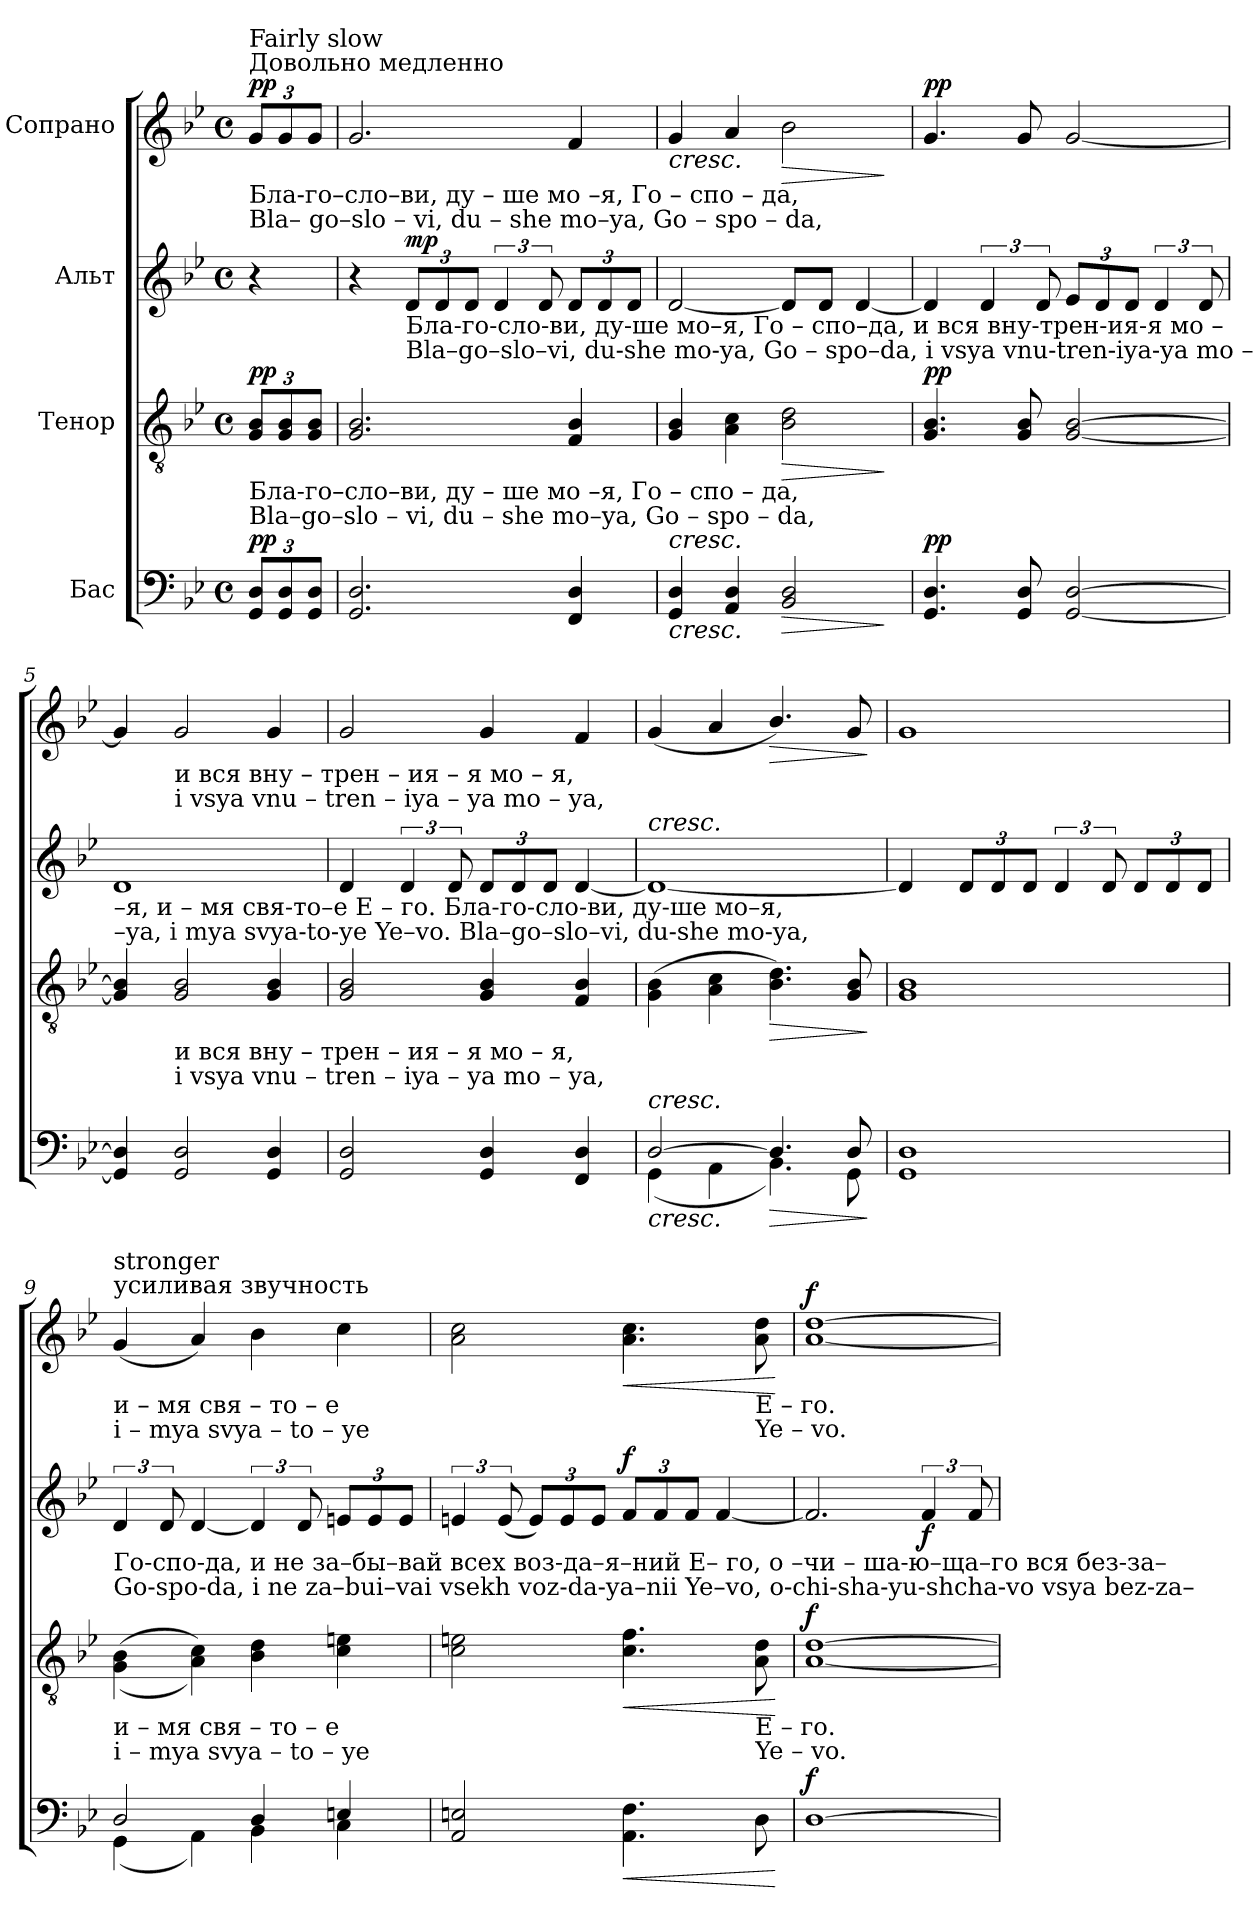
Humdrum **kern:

**kern	**dynam	**kern	**dynam	**kern	**dynam	**kern	**dynam
*part4	*part4	*part3	*part3	*part2	*part2	*part1	*part1
*staff4	*staff4	*staff3	*staff3	*staff2	*staff2	*staff1	*staff1
*I"Бас	*	*I"Тенор	*	*I"Альт	*	*I"Сопрано	*
*clefF4	*	*clefGv2	*	*clefG2	*	*clefG2	*
*k[b-e-]	*	*k[b-e-]	*	*k[b-e-]	*	*k[b-e-]	*
*M4/4	*	*M4/4	*	*M4/4	*	*M4/4	*
*met(c)	*	*met(c)	*	*met(c)	*	*met(c)	*
*MM50	*	*MM50	*	*MM50	*	*MM50	*
=1	=1	=1	=1	=1	=1	=1	=1
!	!	!	!	!	!	!LO:TX:a:t=Довольно медленно	!
!	!	!	!	!	!	!LO:TX:a:t=Fairly slow	!
!	!	!	!	!	!	!LO:TX:b:t=Бла-го–сло–ви,                                                ду         –         ше   мо –я,                         Го   –   спо – да,	!
!	!	!	!	!	!	!LO:TX:b:t=Bla– go–slo – vi,                                                du          –        she  mo–ya,                       Go   –   spo – da,	!
!	!	!LO:TX:b:t=Бла-го–сло–ви,                                               ду         –          ше   мо –я,                        Го    –   спо – да,	!	!	!	!	!
!	!	!LO:TX:b:t=Bla–go–slo – vi,                                                du         –          she  mo–ya,                      Go   –   spo – da,	!	!	!	!	!
!	!LO:DY:a	!	!LO:DY:a	!	!	!	!LO:DY:a
12GG/ 12D/L	pp	12G/ 12B-/L	pp	4r	.	12g/L	pp
12GG/ 12D/	.	12G/ 12B-/	.	.	.	12g/	.
12GG/ 12D/J	.	12G/ 12B-/J	.	.	.	12g/J	.
=2	=2	=2	=2	=2	=2	=2	=2
2.GG/ 2.D/	.	2.G/ 2.B-/	.	4r	.	2.g/	.
!	!	!	!	!LO:TX:b:t=Бла-го-сло-ви, ду-ше мо–я,      Го         –         спо–да,              и  вся вну-трен-ия-я мо  –	!	!	!
!	!	!	!	!LO:TX:b:t=Bla–go–slo–vi,  du-she mo-ya,   Go         –         spo–da,             i vsya vnu-tren-iya-ya mo –	!	!	!
!	!	!	!	!	!LO:DY:a	!	!
.	.	.	.	12d/L	mp	.	.
.	.	.	.	12d/	.	.	.
.	.	.	.	12d/J	.	.	.
.	.	.	.	6d/	.	.	.
.	.	.	.	12d/	.	.	.
4FF/ 4D/	.	4F/ 4B-/	.	12d/L	.	4f/	.
.	.	.	.	12d/	.	.	.
.	.	.	.	12d/J	.	.	.
=3	=3	=3	=3	=3	=3	=3	=3
!	!LO:HP:b	!	!LO:HP:b	!	!	!	!LO:HP:b
4GG/ 4D/	<	4G/ 4B-/	<	[2d/	.	4g/	<
4AA/ 4D/	.	4A\ 4c\	.	.	.	4a/	.
!	!LO:HP:b	!	!LO:HP:b	!	!	!	!LO:HP:b
2BB-/ 2D/	>	2B-\ 2d\	>	8d/L]	.	2b-\	>
.	.	.	.	8d/J	.	.	.
.	.	.	.	[4d/	.	.	.
.	[ ]	.	[ ]	.	.	.	[ ]
=4	=4	=4	=4	=4	=4	=4	=4
!	!LO:DY:a	!	!LO:DY:a	!	!	!	!LO:DY:a
4.GG/ 4.D/	pp	4.G/ 4.B-/	pp	4d/]	.	4.g/	pp
.	.	.	.	6d/	.	.	.
8GG/ 8D/	.	8G/ 8B-/	.	.	.	8g/	.
.	.	.	.	12d/	.	.	.
[2GG/ [2D/	.	[2G/ [2B-/	.	12e-/L	.	[2g/	.
.	.	.	.	12d/	.	.	.
.	.	.	.	12d/J	.	.	.
.	.	.	.	6d/	.	.	.
.	.	.	.	12d/	.	.	.
!!LO:LB:g=z
=5	=5	=5	=5	=5	=5	=5	=5
!	!	!	!	!LO:TX:b:t=–я,                                и    –  мя     свя-то–е    Е – го.                                                                             Бла-го-сло-ви,    ду-ше  мо–я,	!	!	!
!	!	!	!	!LO:TX:b:t=–ya,                              i        mya  svya-to-ye   Ye–vo.                                                                            Bla–go–slo–vi,     du-she mo-ya,	!	!	!
4GG/] 4D/]	.	4G/] 4B-/]	.	1d	.	4g/]	.
!	!	!	!	!	!	!LO:TX:b:t=и          вся     вну         –        трен      –       ия    –     я                                     мо  – я,	!
!	!	!	!	!	!	!LO:TX:b:t=i          vsya    vnu        –         tren        –      iya   –    ya                                   mo – ya,	!
!	!	!LO:TX:b:t=и          вся     вну         –         трен      –       ия    –     я                                    мо  – я,	!	!	!	!	!
!	!	!LO:TX:b:t=i          vsya    vnu         –         tren       –       iya    –   ya                                   mo – ya,	!	!	!	!	!
2GG/ 2D/	.	2G/ 2B-/	.	.	.	2g/	.
4GG/ 4D/	.	4G/ 4B-/	.	.	.	4g/	.
=6	=6	=6	=6	=6	=6	=6	=6
2GG/ 2D/	.	2G/ 2B-/	.	4d/	.	2g/	.
.	.	.	.	6d/	.	.	.
.	.	.	.	12d/	.	.	.
4GG/ 4D/	.	4G/ 4B-/	.	12d/L	.	4g/	.
.	.	.	.	12d/	.	.	.
.	.	.	.	12d/J	.	.	.
4FF/ 4D/	.	4F/ 4B-/	.	[4d/	.	4f/	.
=7	=7	=7	=7	=7	=7	=7	=7
!	!LO:HP:b	!	!LO:HP:b	!	!	!	!LO:HP:b
*^	*	*	*	*	*	*	*
[2D/	(4GG\	<	(4G\ 4B-\	<	1d_	.	(4g/	<
.	4AA\	.	4A\ 4c\	.	.	.	4a/	.
!	!	!LO:HP:b	!	!LO:HP:b	!	!	!	!LO:HP:b
4.D/]	4.BB-\)	>	4.B-\ 4.d\)	>	.	.	4.b-/)	>
8D/	8GG\	.	8G/ 8B-/	.	.	.	8g/	.
*v	*v	*	*	*	*	*	*	*
.	[ ]	.	[ ]	.	.	.	[ ]
=8	=8	=8	=8	=8	=8	=8	=8
1GG 1D	.	1G 1B-	.	4d/]	.	1g	.
.	.	.	.	12d/L	.	.	.
.	.	.	.	12d/	.	.	.
.	.	.	.	12d/J	.	.	.
.	.	.	.	6d/	.	.	.
.	.	.	.	12d/	.	.	.
.	.	.	.	12d/L	.	.	.
.	.	.	.	12d/	.	.	.
.	.	.	.	12d/J	.	.	.
!!LO:LB:g=z
=9	=9	=9	=9	=9	=9	=9	=9
*^	*	*	*	*	*	*	*
!	!	!	!	!	!	!	!LO:TX:a:t=усиливая звучность	!
!	!	!	!	!	!	!	!LO:TX:a:t=stronger	!
!	!	!	!	!	!	!	!LO:TX:b:t=и       –       мя           свя          –          то               –                 е	!
!	!	!	!	!	!	!	!LO:TX:b:t=i        –      mya        svya        –           to               –                 ye	!
!	!	!	!	!	!LO:TX:b:t=Го-спо-да,       и       не   за–бы–вай   всех   воз-да–я–ний  Е– го,                       о –чи – ша-ю–ща–го            вся без-за–	!	!	!
!	!	!	!	!	!LO:TX:b:t=Go-spo-da,       i        ne   za–bui–vai  vsekh  voz-da-ya–nii   Ye–vo,                      o-chi-sha-yu-shcha-vo       vsya bez-za–	!	!	!
!	!	!	!LO:TX:b:t=и        –        мя          свя          –         то                –                 е	!	!	!	!	!
!	!	!	!LO:TX:b:t=i         –       mya       svya         –         to                 –                ye	!	!	!	!	!
2D/	(>4GG\	.	((4G\ 4B-\	.	6d/	.	(4g/	.
.	.	.	.	.	12d/	.	.	.
.	4AA\)	.	4A\ 4c\))	.	[4d/	.	4a/)	.
4D/	4BB-\	.	4B-\ 4d\	.	6d/]	.	4b-\	.
.	.	.	.	.	12d/	.	.	.
4En/	4C\	.	4c\ 4en\	.	12en/L	.	4cc\	.
.	.	.	.	.	12e/	.	.	.
.	.	.	.	.	12e/J	.	.	.
*v	*v	*	*	*	*	*	*	*
=10	=10	=10	=10	=10	=10	=10	=10
2AA/ 2En/	.	2c\ 2en\	.	6en/	.	2a\ 2cc\	.
.	.	.	.	(12e/	.	.	.
.	.	.	.	12e/L)	.	.	.
.	.	.	.	12e/	.	.	.
.	.	.	.	12e/J	.	.	.
!	!LO:HP:b	!	!LO:HP:b	!	!LO:DY:a	!	!LO:HP:b
4.AA\ 4.F\	<	4.c\ 4.f\	<	12f/L	f	4.a\ 4.cc\	<
.	.	.	.	12f/	.	.	.
.	.	.	.	12f/J	.	.	.
.	.	.	.	[4f/	.	.	.
!	!	!	!	!	!	!LO:TX:b:t=Е   – го.	!
!	!	!	!	!	!	!LO:TX:b:t=Ye  – vo.	!
!	!	!LO:TX:b:t=Е  –  го.	!	!	!	!	!
!	!	!LO:TX:b:t=Ye –  vo.	!	!	!	!	!
8D\	.	8A\ 8d\	.	.	.	8a\ 8dd\	.
.	[	.	[	.	.	.	[
=11	=11	=11	=11	=11	=11	=11	=11
*	*	*^	*	*	*	*^	*
!	!LO:DY:a	!	!	!LO:DY:a	!	!	!	!	!LO:DY:a
[1D	f	[1d	[1A	f	2.f/]	.	[1dd	[1a	f
!	!	!	!	!	!	!LO:DY:b	!	!	!
.	.	.	.	.	6f/	f	.	.	.
.	.	.	.	.	12f/	.	.	.	.
*	*	*v	*v	*	*	*	*v	*v	*
=	=	=	=	=	=	=	=
*-	*-	*-	*-	*-	*-	*-	*-
